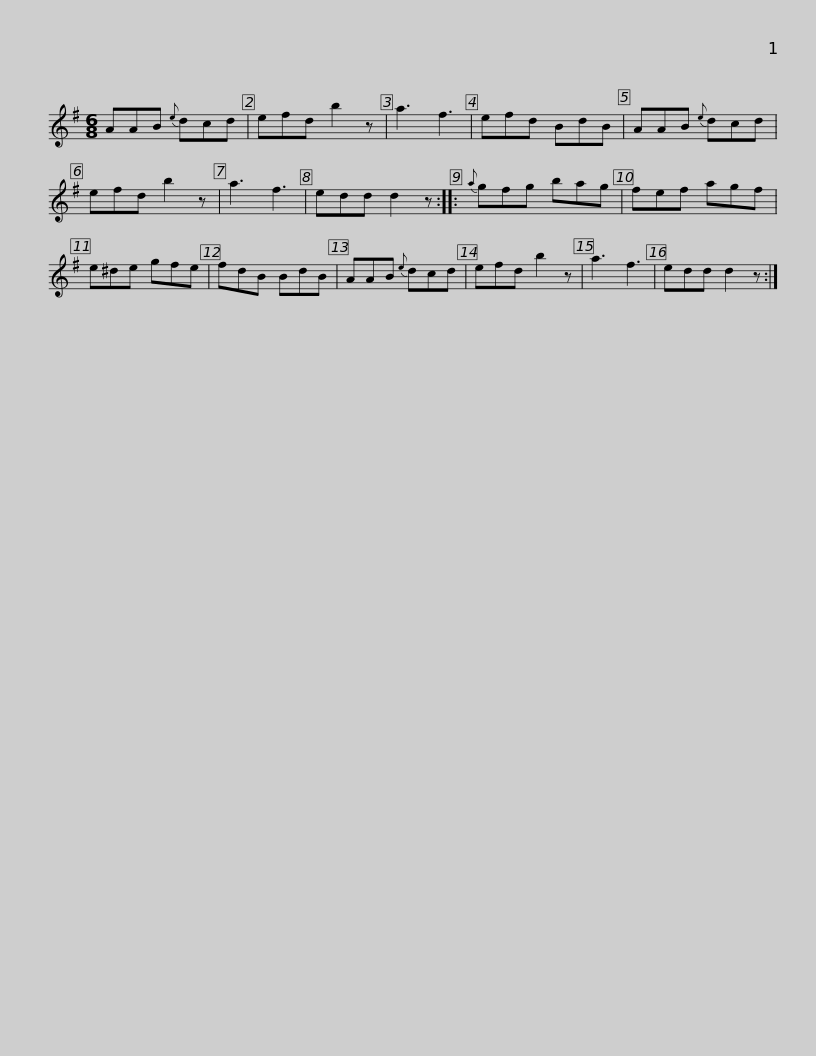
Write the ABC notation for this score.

X:1
L:1/8
M:6/8
I:linebreak $
K:Emin
V:1 treble
V:1
 AAB{e} dcd | efd b2 z | a3 f3 | efd BdB | AAB{e} dcd | %5
 efd b2 z | a3 f3 | edd d2 z ::${a} gfg bag | fef agf | %10
 e^de gfe | fdB BdB | AAB{e} dcd | efd b2 z | a3 f3 |$ %15
 edd d2 z :| %16
